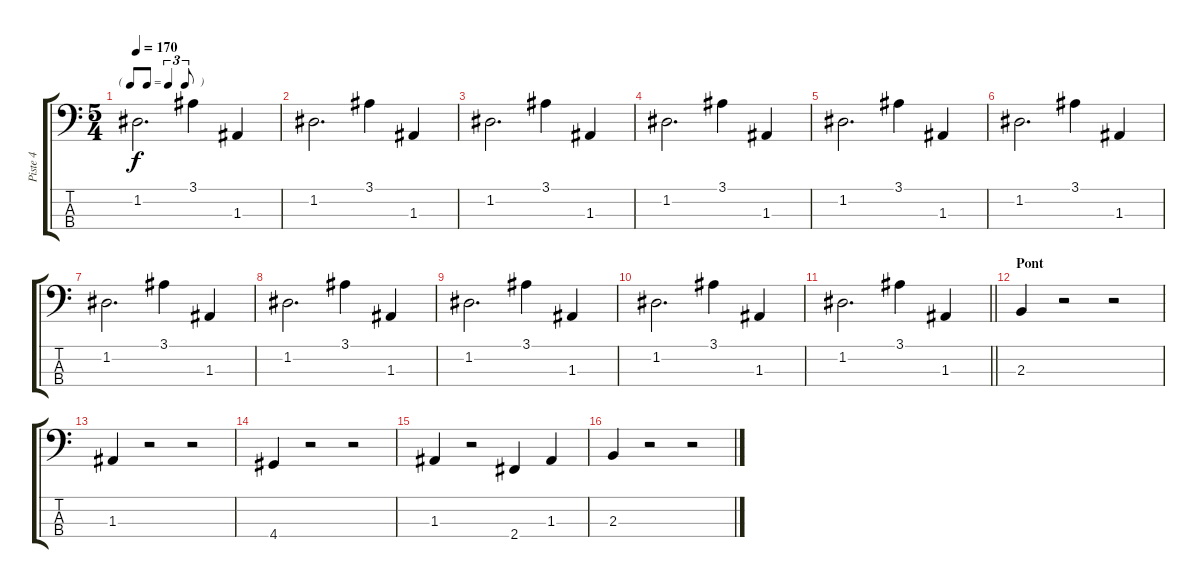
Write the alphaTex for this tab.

\track ("Piste 4" "Piste 4") {instrument electricbassfinger}
\staff {score tabs}
\tuning (G2 D2 A1 E1) {hide}
\ts (5 4)
\tf triplet8th
\tempo 170
\clef f4
\ks c
1.2.2{d dy f instrument electricbassfinger} 3.1.4 1.3.4 |
1.2.2{d} 3.1.4 1.3.4 |
1.2.2{d} 3.1.4 1.3.4 |
1.2.2{d} 3.1.4 1.3.4 |
1.2.2{d} 3.1.4 1.3.4 |
1.2.2{d} 3.1.4 1.3.4 |
1.2.2{d} 3.1.4 1.3.4 |
1.2.2{d} 3.1.4 1.3.4 |
1.2.2{d} 3.1.4 1.3.4 |
1.2.2{d} 3.1.4 1.3.4 |
\barLineRight lightlight
1.2.2{d} 3.1.4 1.3.4 |
\section ("" "Pont")
2.3.4 r.2 r.2 |
1.3.4 r.2 r.2 |
4.4.4 r.2 r.2 |
1.3.4 r.2 2.4.4 1.3.4 |
2.3.4 r.2 r.2
